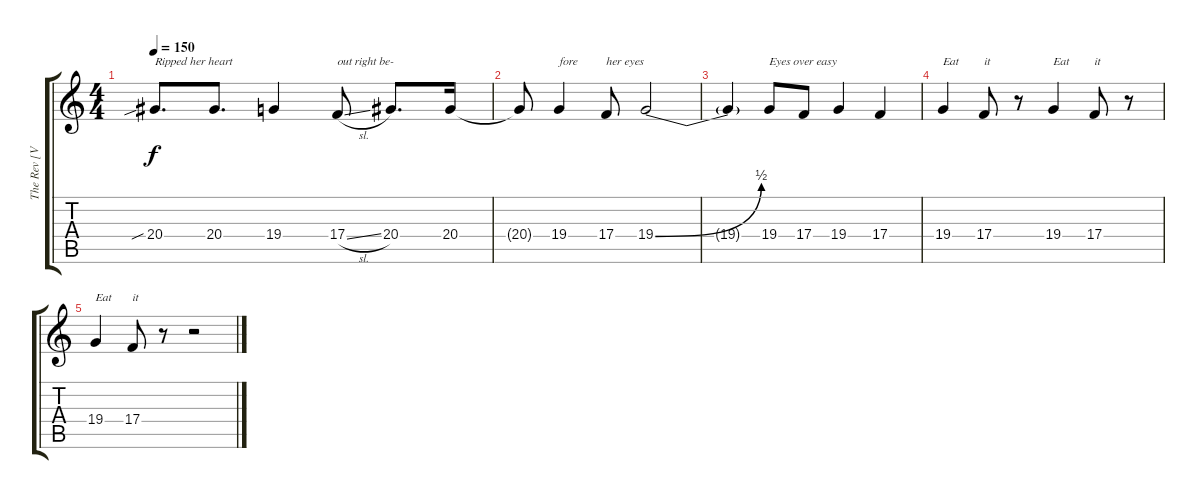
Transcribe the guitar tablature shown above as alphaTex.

\track ("The Rev [Vocals]" "The Rev [V") {instrument trombone}
\staff {score tabs}
\tuning (D4 A3 F3 C3 G2 C2) {hide}
\ts (4 4)
\tempo 150
\clef g2
\ks c
20.4{sib}.8{d txt "Ripped her heart" dy f} 20.4.8{d} 19.4.4 17.4{sl}.8{txt "out right be-"} 20.4.8{d} 20.4.16 |
20.4{t}.8 19.4.4{txt "fore"} 17.4.8{txt "her eyes"} 19.4{be (bend 0 0 60 2)}.2 |
19.4{t}.4 19.4.8{txt "Eyes over easy"} 17.4.8 19.4.4 17.4.4 |
19.4.4{txt "Eat"} 17.4.8{txt "it"} r.8 19.4.4{txt "Eat"} 17.4.8{txt "it"} r.8 |
19.4.4{txt "Eat"} 17.4.8{txt "it"} r.8 r.2
